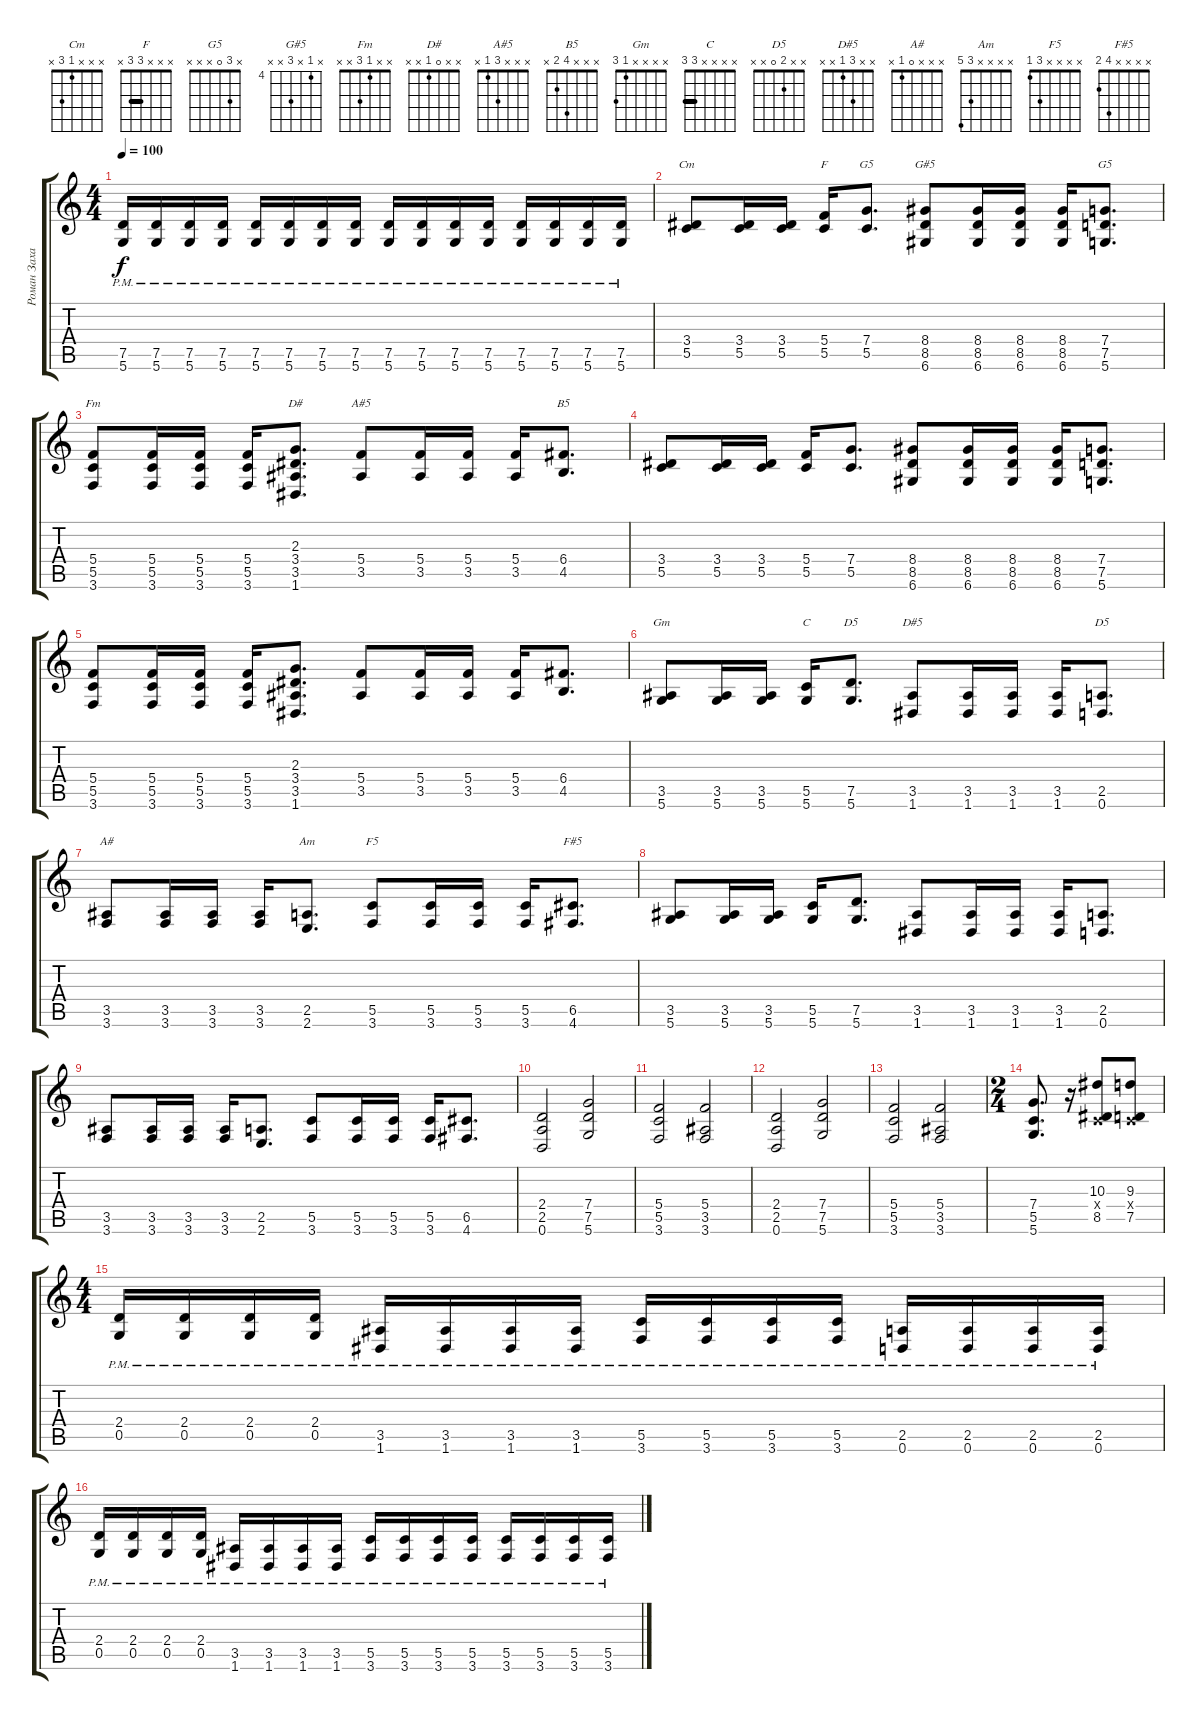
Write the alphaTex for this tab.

\track ("Роман Захаров" "Роман Заха") {instrument distortionguitar}
\staff {score tabs}
\tuning (D4 A3 F3 C3 G2 D2) {hide}
\chord ("Cm" x x x 1 3 x)
\chord ("F" x x x 3 3 x) {barre 3}
\chord ("G5" x x x 5 5 3) {barre 5}
\chord ("G#5" x 4 x 6 x x) {firstfret 4}
\chord ("G5" x 3 0 x x x)
\chord ("Fm" x x 1 3 x x)
\chord ("D#" x x 0 1 x x)
\chord ("A#5" x x x 3 1 x)
\chord ("B5" x x x 4 2 x)
\chord ("Gm" x x x x 1 3)
\chord ("C" x x x x 3 3) {barre 3}
\chord ("D5" x 3 2 0 x x)
\chord ("D#5" x x 3 1 x x)
\chord ("D5" x x 2 0 x x)
\chord ("A#" x x x 0 1 x)
\chord ("Am" x x x x 3 5)
\chord ("F5" x x x x 3 1)
\chord ("F#5" x x x x 4 2)
\ts (4 4)
\tempo 100
\clef g2
\ks c
(7.5{pm} 5.6{pm}).16{dy f} (7.5{pm} 5.6{pm}).16 (7.5{pm} 5.6{pm}).16 (7.5{pm} 5.6{pm}).16 (7.5{pm} 5.6{pm}).16 (7.5{pm} 5.6{pm}).16 (7.5{pm} 5.6{pm}).16 (7.5{pm} 5.6{pm}).16 (7.5{pm} 5.6{pm}).16 (7.5{pm} 5.6{pm}).16 (7.5{pm} 5.6{pm}).16 (7.5{pm} 5.6{pm}).16 (7.5{pm} 5.6{pm}).16 (7.5{pm} 5.6{pm}).16 (7.5{pm} 5.6{pm}).16 (7.5{pm} 5.6{pm}).16 |
(3.4 5.5).8{ch "Cm"} (3.4 5.5).16 (3.4 5.5).16 (5.4 5.5).16{ch "F"} (7.4 5.5).8{d ch "G5"} (8.4 8.5 6.6).8{ch "G#5"} (8.4 8.5 6.6).16 (8.4 8.5 6.6).16 (8.4 8.5 6.6).16 (7.4 7.5 5.6).8{d ch "G5"} |
(5.4 5.5 3.6).8{ch "Fm"} (5.4 5.5 3.6).16 (5.4 5.5 3.6).16 (5.4 5.5 3.6).16 (2.3 3.4 3.5 1.6).8{d ch "D#"} (5.4 3.5).8{ch "A#5"} (5.4 3.5).16 (5.4 3.5).16 (5.4 3.5).16 (6.4 4.5).8{d ch "B5"} |
(3.4 5.5).8 (3.4 5.5).16 (3.4 5.5).16 (5.4 5.5).16 (7.4 5.5).8{d} (8.4 8.5 6.6).8 (8.4 8.5 6.6).16 (8.4 8.5 6.6).16 (8.4 8.5 6.6).16 (7.4 7.5 5.6).8{d} |
(5.4 5.5 3.6).8 (5.4 5.5 3.6).16 (5.4 5.5 3.6).16 (5.4 5.5 3.6).16 (2.3 3.4 3.5 1.6).8{d} (5.4 3.5).8 (5.4 3.5).16 (5.4 3.5).16 (5.4 3.5).16 (6.4 4.5).8{d} |
(3.5 5.6).8{ch "Gm"} (3.5 5.6).16 (3.5 5.6).16 (5.5 5.6).16{ch "C"} (7.5 5.6).8{d ch "D5"} (3.5 1.6).8{ch "D#5"} (3.5 1.6).16 (3.5 1.6).16 (3.5 1.6).16 (2.5 0.6).8{d ch "D5"} |
(3.5 3.6).8{ch "A#"} (3.5 3.6).16 (3.5 3.6).16 (3.5 3.6).16 (2.5 2.6).8{d ch "Am"} (5.5 3.6).8{ch "F5"} (5.5 3.6).16 (5.5 3.6).16 (5.5 3.6).16 (6.5 4.6).8{d ch "F#5"} |
(3.5 5.6).8 (3.5 5.6).16 (3.5 5.6).16 (5.5 5.6).16 (7.5 5.6).8{d} (3.5 1.6).8 (3.5 1.6).16 (3.5 1.6).16 (3.5 1.6).16 (2.5 0.6).8{d} |
(3.5 3.6).8 (3.5 3.6).16 (3.5 3.6).16 (3.5 3.6).16 (2.5 2.6).8{d} (5.5 3.6).8 (5.5 3.6).16 (5.5 3.6).16 (5.5 3.6).16 (6.5 4.6).8{d} |
(2.4 2.5 0.6).2 (7.4 7.5 5.6).2 |
(5.4 5.5 3.6).2 (5.4 3.5 3.6).2 |
(2.4 2.5 0.6).2 (7.4 7.5 5.6).2 |
(5.4 5.5 3.6).2 (5.4 3.5 3.6).2 |
\ts (2 4)
(7.4 5.5 5.6).8{d} r.16 (10.3 0.4{x} 8.5).8 (9.3 0.4{x} 7.5).8 |
\ts (4 4)
(2.4{pm} 0.5{pm}).16 (2.4{pm} 0.5{pm}).16 (2.4{pm} 0.5{pm}).16 (2.4{pm} 0.5{pm}).16 (3.5{pm} 1.6{pm}).16 (3.5{pm} 1.6{pm}).16 (3.5{pm} 1.6{pm}).16 (3.5{pm} 1.6{pm}).16 (5.5{pm} 3.6{pm}).16 (5.5{pm} 3.6{pm}).16 (5.5{pm} 3.6{pm}).16 (5.5{pm} 3.6{pm}).16 (2.5{pm} 0.6{pm}).16 (2.5{pm} 0.6{pm}).16 (2.5{pm} 0.6{pm}).16 (2.5{pm} 0.6{pm}).16 |
(2.4{pm} 0.5{pm}).16 (2.4{pm} 0.5{pm}).16 (2.4{pm} 0.5{pm}).16 (2.4{pm} 0.5{pm}).16 (3.5{pm} 1.6{pm}).16 (3.5{pm} 1.6{pm}).16 (3.5{pm} 1.6{pm}).16 (3.5{pm} 1.6{pm}).16 (5.5{pm} 3.6{pm}).16 (5.5{pm} 3.6{pm}).16 (5.5{pm} 3.6{pm}).16 (5.5{pm} 3.6{pm}).16 (5.5{pm} 3.6{pm}).16 (5.5{pm} 3.6{pm}).16 (5.5{pm} 3.6{pm}).16 (5.5{pm} 3.6{pm}).16
